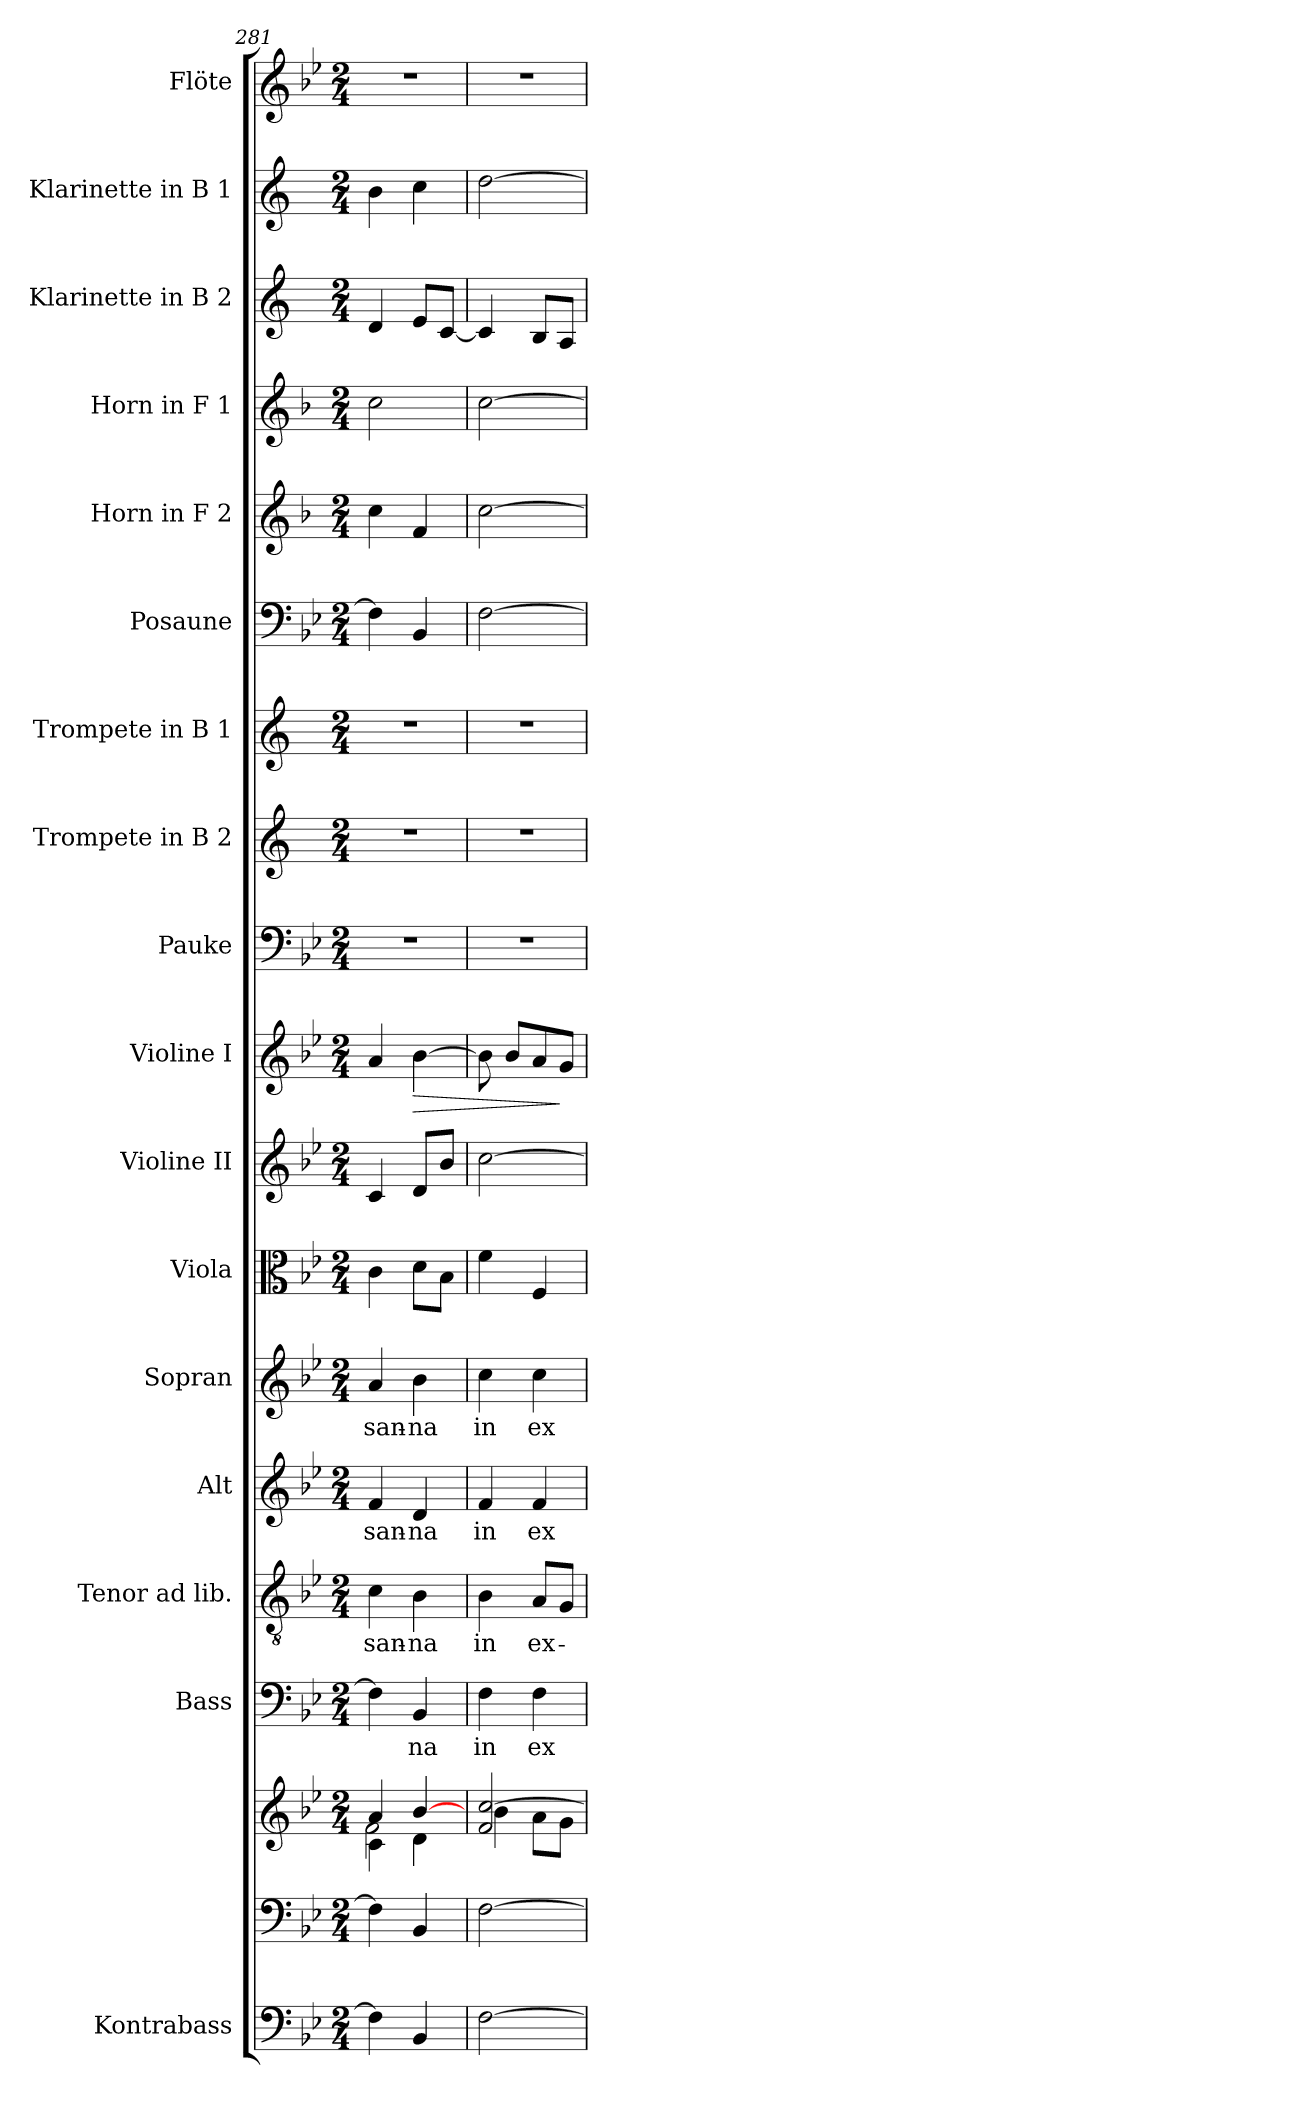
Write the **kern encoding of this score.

**kern	**kern	**kern	**kern	**text	**kern	**text	**kern	**text	**kern	**text	**kern	**kern	**kern	**dynam	**kern	**kern	**kern	**kern	**kern	**kern	**kern	**kern	**kern
*part18	*part17	*part17	*part16	*part16	*part15	*part15	*part14	*part14	*part13	*part13	*part12	*part11	*part10	*part10	*part9	*part8	*part7	*part6	*part5	*part4	*part3	*part2	*part1
*staff19	*staff18	*staff17	*staff16	*staff16	*staff15	*staff15	*staff14	*staff14	*staff13	*staff13	*staff12	*staff11	*staff10	*staff10	*staff9	*staff8	*staff7	*staff6	*staff5	*staff4	*staff3	*staff2	*staff1
*I"Kontrabass	*	*	*I"Bass	*	*I"Tenor ad lib.	*	*I"Alt	*	*I"Sopran	*	*I"Viola	*I"Violine II	*I"Violine I	*	*I"Pauke	*I"Trompete in B 2	*I"Trompete in B 1	*I"Posaune	*I"Horn in F 2	*I"Horn in F 1	*I"Klarinette in B 2	*I"Klarinette in B 1	*I"Flöte
*I'Kb.	*	*	*I'B	*	*I'T	*	*I'A	*	*I'S	*	*I'Vla.	*I'Vl. II	*I'Vl. I	*	*I'Pk.	*	*	*I'Pos.	*I'Hrn. 2	*I'Hrn. 1	*	*	*I'Fl.
*clefF4	*clefF4	*clefG2	*clefF4	*	*clefGv2	*	*clefG2	*	*clefG2	*	*clefC3	*clefG2	*clefG2	*	*clefF4	*clefG2	*clefG2	*clefF4	*clefG2	*clefG2	*clefG2	*clefG2	*clefG2
*ITrd7c12	*	*	*	*	*	*	*	*	*	*	*	*	*	*	*	*ITrd1c2	*ITrd1c2	*	*ITrd4c7	*ITrd4c7	*ITrd1c2	*ITrd1c2	*
*k[b-e-]	*k[b-e-]	*k[b-e-]	*k[b-e-]	*	*k[b-e-]	*	*k[b-e-]	*	*k[b-e-]	*	*k[b-e-]	*k[b-e-]	*k[b-e-]	*	*k[b-e-]	*k[b-e-]	*k[b-e-]	*k[b-e-]	*k[b-e-]	*k[b-e-]	*k[b-e-]	*k[b-e-]	*k[b-e-]
*B-:	*B-:	*B-:	*B-:	*	*B-:	*	*B-:	*	*B-:	*	*B-:	*B-:	*B-:	*	*B-:	*B-:	*B-:	*B-:	*B-:	*B-:	*B-:	*B-:	*B-:
*M2/4	*M2/4	*M2/4	*M2/4	*	*M2/4	*	*M2/4	*	*M2/4	*	*M2/4	*M2/4	*M2/4	*	*M2/4	*M2/4	*M2/4	*M2/4	*M2/4	*M2/4	*M2/4	*M2/4	*M2/4
=281	=281	=281	=281	=281	=281	=281	=281	=281	=281	=281	=281	=281	=281	=281	=281	=281	=281	=281	=281	=281	=281	=281	=281
*	*	*^	*	*	*	*	*	*	*	*	*	*	*	*	*	*	*	*	*	*	*	*	*
*	*	*	*^	*	*	*	*	*	*	*	*	*	*	*	*	*	*	*	*	*	*	*	*	*
!	!	!	!	!	!	!	!	!LO:LY:b	!	!LO:LY:b	!	!LO:LY:b	!	!	!	!	!	!	!	!	!	!	!	!	!
4FF\]	4F\]	4a/	4c\	2f\	4F\]	.	4c\	-san-	4f/	-san-	4a/	-san-	4c\	4c/	4a/	.	2r	2r	2r	4F\]	4f\	2f\	4c/	4a\	2r
!	!	!	!	!	!	!LO:LY:b	!	!LO:LY:b	!	!LO:LY:b	!	!LO:LY:b	!	!	!	!LO:HP:b	!	!	!	!	!	!	!	!	!
4BBB-/	4BB-/	[<4b-/	4d\	.	4BB-/	-na	4B-\	-na	4d/	-na	4b-\	-na	8d\L	8d/L	[4b-\	>	.	.	.	4BB-/	4B-/	.	8d/L	4b-\	.
.	.	.	.	.	.	.	.	.	.	.	.	.	8B-\J	8b-/J	.	.	.	.	.	.	.	.	[8B-/J	.	.
*	*	*	*v	*v	*	*	*	*	*	*	*	*	*	*	*	*	*	*	*	*	*	*	*	*	*
=282	=282	=282	=282	=282	=282	=282	=282	=282	=282	=282	=282	=282	=282	=282	=282	=282	=282	=282	=282	=282	=282	=282	=282	=282
!	!	!	!	!	!LO:LY:b	!	!LO:LY:b	!	!LO:LY:b	!	!LO:LY:b	!	!	!	!	!	!	!	!	!	!	!	!	!
[2FF\	[2F\	2f/ [>2cc/	4b-\	4F\	in	4B-\	in	4f/	in	4cc\	in	4f\	[2cc\	8b-\]	.	2r	2r	2r	[2F\	[2f\	[2f\	4B-/]	[2cc\	2r
.	.	.	.	.	.	.	.	.	.	.	.	.	.	8b-/L	.	.	.	.	.	.	.	.	.	.
!	!	!	!	!	!LO:LY:b	!	!LO:LY:b	!	!LO:LY:b	!	!LO:LY:b	!	!	!	!	!	!	!	!	!	!	!	!	!
.	.	.	8a\L	4F\	ex-	8A/L	ex-	4f/	ex-	4cc\	ex-	4F/	.	8a/	.	.	.	.	.	.	.	8A/L	.	.
.	.	.	8g\J	.	.	8G/J	.	.	.	.	.	.	.	8g/J	]	.	.	.	.	.	.	8G/J	.	.
*	*	*v	*v	*	*	*	*	*	*	*	*	*	*	*	*	*	*	*	*	*	*	*	*	*
=	=	=	=	=	=	=	=	=	=	=	=	=	=	=	=	=	=	=	=	=	=	=	=
*-	*-	*-	*-	*-	*-	*-	*-	*-	*-	*-	*-	*-	*-	*-	*-	*-	*-	*-	*-	*-	*-	*-	*-
